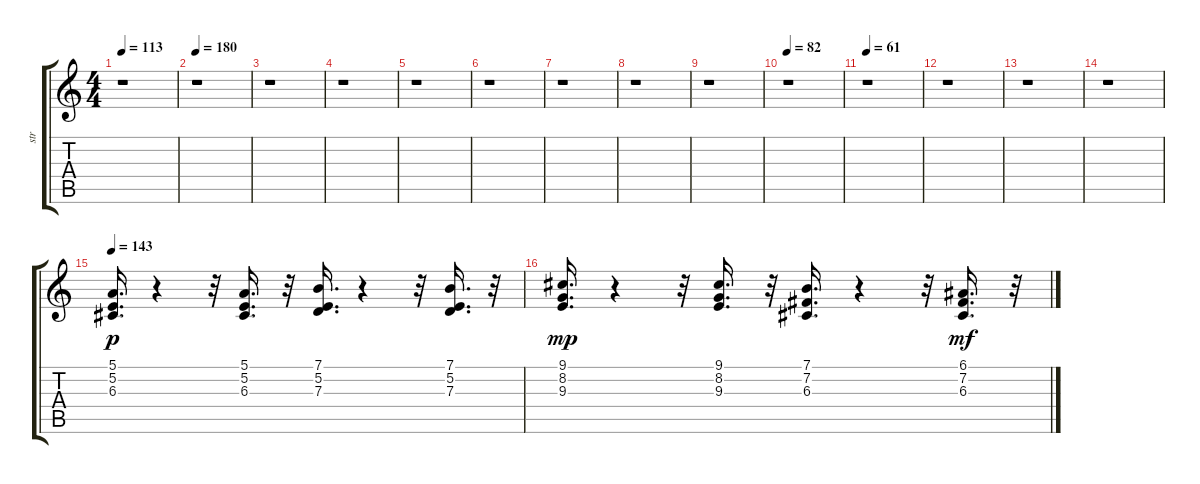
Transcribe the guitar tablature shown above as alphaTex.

\track ("str" "str") {instrument stringensemble1}
\staff {score tabs}
\tuning (E4 B3 G3 D3 A2 E2) {hide}
\ts (4 4)
\tempo 113
\clef g2
\ks c
r.1{dy fff} |
\tempo 180
r.1 |
r.1 |
r.1 |
r.1 |
r.1 |
r.1 |
r.1 |
r.1 |
\tempo 82
r.1 |
\tempo 61
r.1 |
r.1 |
r.1 |
r.1 |
\tempo 143
(5.1 5.2 6.3).16{d dy p balance 2 instrument pizzicatostrings} r.4 r.32 (5.1 5.2 6.3).16{d} r.32 (7.1 5.2 7.3).16{d} r.4 r.32 (7.1 5.2 7.3).16{d} r.32 |
(9.1 8.2 9.3).16{d dy mp} r.4 r.32 (9.1 8.2 9.3).16{d} r.32 (7.1 7.2 6.3).16{d} r.4 r.32 (6.1 7.2 6.3).16{d dy mf} r.32
